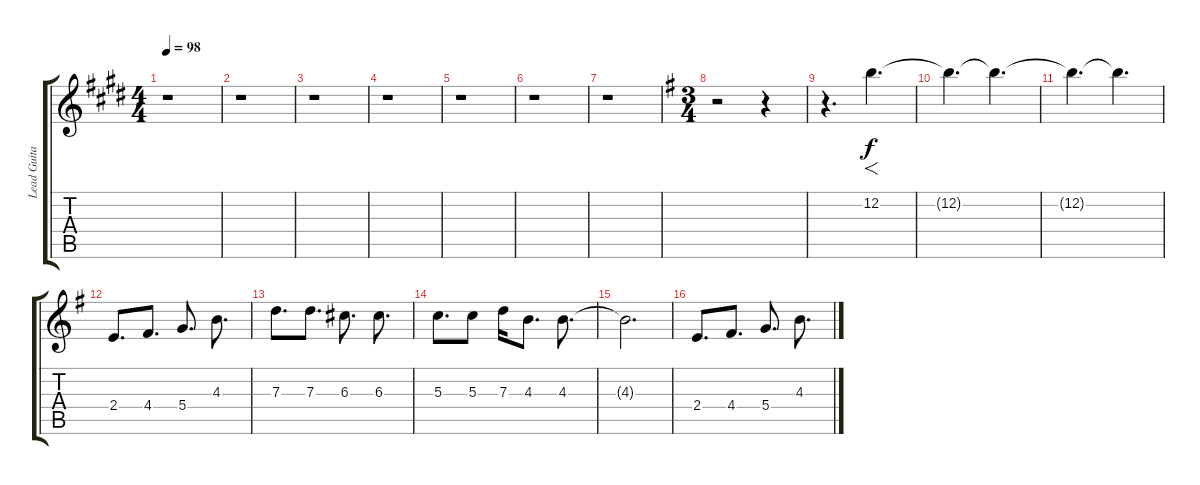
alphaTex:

\track ("Lead Guitar" "Lead Guita") {instrument overdrivenguitar}
\staff {score tabs}
\tuning (E4 B3 G3 D3 A2 E2) {hide}
\ts (4 4)
\tempo 98
\clef g2
\ks c#minor
r.1{dy f} |
r.1 |
r.1 |
r.1 |
r.1 |
r.1 |
r.1 |
\ts (3 4)
\ks eminor
r.2 r.4 |
r.4{d} 12.2.4{f d volume 8 balance 4} |
12.2{t}.4{d volume 10} 12.2{t}.4{d volume 12} |
12.2{t}.4{d volume 14} 12.2{t}.4{d volume 15} |
2.4.8{d volume 16 balance 4} 4.4.8{d} 5.4.8{d} 4.3.8{d} |
7.3.8{d} 7.3.8{d} 6.3.8{d} 6.3.8{d} |
5.3.8{d} 5.3.8 7.3.16 4.3.8{d} 4.3.8{d} |
4.3{t}.2{d} |
2.4.8{d volume 16 balance 4} 4.4.8{d} 5.4.8{d} 4.3.8{d}
